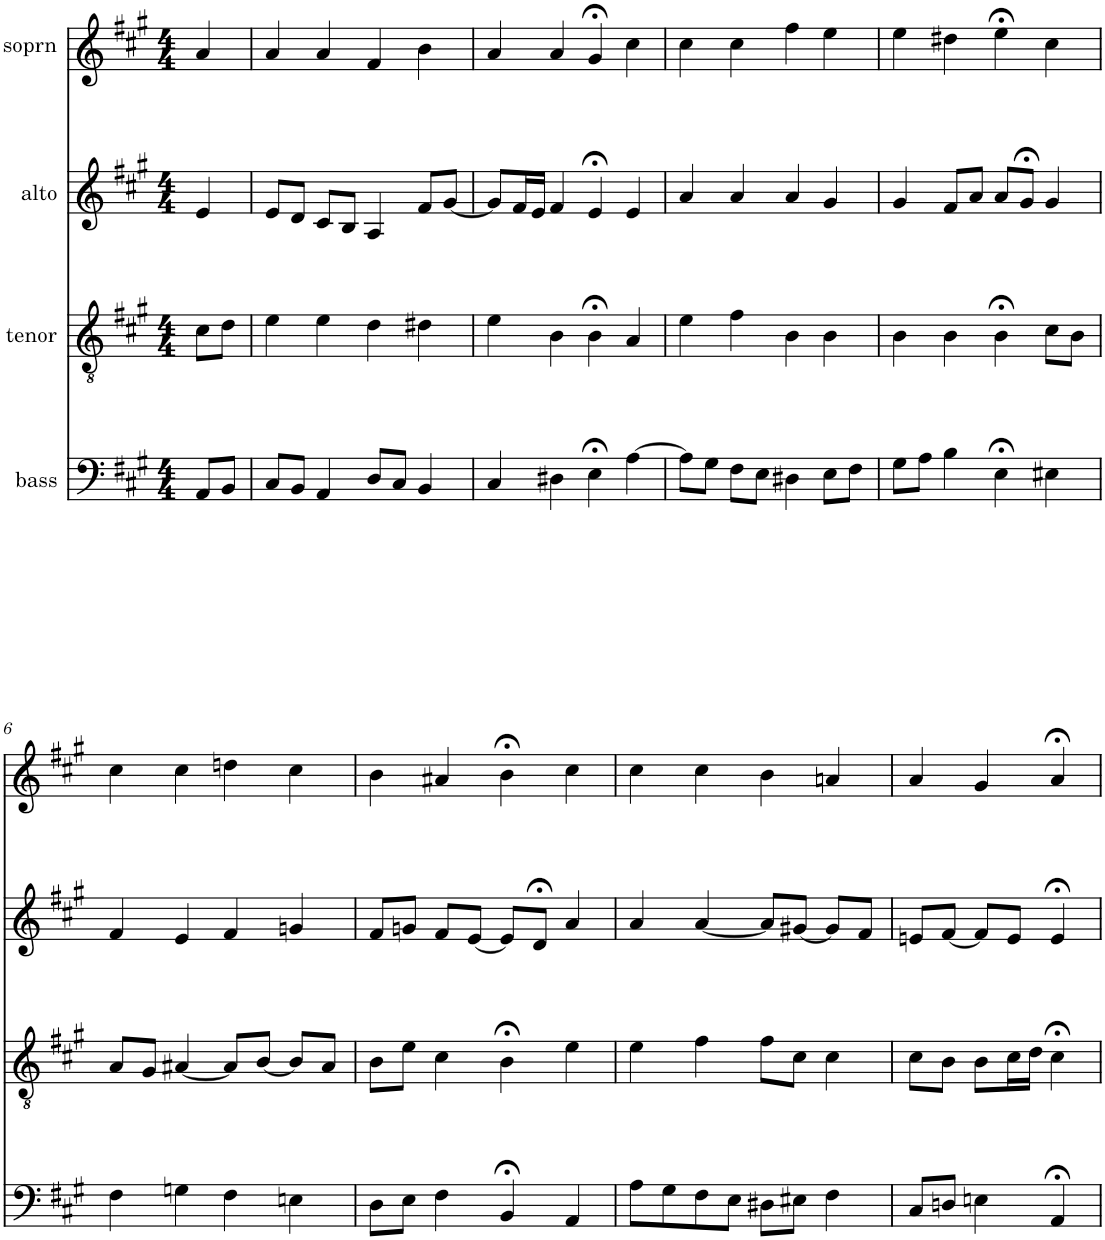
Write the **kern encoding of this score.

**kern	**kern	**kern	**kern
*part4	*part3	*part2	*part1
*staff4	*staff3	*staff2	*staff1
*I"bass	*I"tenor	*I"alto	*I"soprn
*clefF4	*clefGv2	*clefG2	*clefG2
*k[f#c#g#]	*k[f#c#g#]	*k[f#c#g#]	*k[f#c#g#]
*A:	*A:	*A:	*A:
*M4/4	*M4/4	*M4/4	*M4/4
=1	=1	=1	=1
8AA/L	8c#\L	4e/	4a/
8BB/J	8d\J	.	.
=2	=2	=2	=2
8C#/L	4e\	8e/L	4a/
8BB/J	.	8d/J	.
4AA/	4e\	8c#/L	4a/
.	.	8B/J	.
8D/L	4d\	4A/	4f#/
8C#/J	.	.	.
4BB/	4d#X\	8f#/L	4b\
.	.	[8g#/J	.
=3	=3	=3	=3
4C#/	4e\	8g#/L]	4a/
.	.	16f#/L	.
.	.	16e/JJ	.
4D#X\	4B\	4f#/	4a/
4E;<\	4B;<\	4e;</	4g#;</
[4A\	4A/	4e/	4cc#\
=4	=4	=4	=4
8A\L]	4e\	4a/	4cc#\
8G#\J	.	.	.
8F#\L	4f#\	4a/	4cc#\
8E\J	.	.	.
4D#X\	4B\	4a/	4ff#\
8E\L	4B\	4g#/	4ee\
8F#\J	.	.	.
=5	=5	=5	=5
8G#\L	4B\	4g#/	4ee\
8A\J	.	.	.
4B\	4B\	8f#/L	4dd#X\
.	.	8a/J	.
4E;<\	4B;<\	8a/L	4ee;<\
.	.	8g#;</J	.
4E#X\	8c#\L	4g#/	4cc#\
.	8B\J	.	.
!!LO:LB:g=z
=6	=6	=6	=6
4F#\	8A/L	4f#/	4cc#\
.	8G#/J	.	.
4Gn\	[4A#X/	4e/	4cc#\
4F#\	8A#/L]	4f#/	4ddn\
.	[8B/J	.	.
4En\	8B/L]	4gn/	4cc#\
.	8A#/J	.	.
=7	=7	=7	=7
8D\L	8B\L	8f#/L	4b\
8E\J	8e\J	8gn/J	.
4F#\	4c#\	8f#/L	4a#X/
.	.	[8e/J	.
4BB;</	4B;<\	8e/L]	4b;<\
.	.	8d;</J	.
4AA/	4e\	4a/	4cc#\
=8	=8	=8	=8
8A\L	4e\	4a/	4cc#\
8G#\	.	.	.
8F#\	4f#\	[4a/	4cc#\
8E\J	.	.	.
8D#X\L	8f#\L	8a/L]	4b\
8E#X\J	8c#\J	[8g#X/J	.
4F#\	4c#\	8g#/L]	4an/
.	.	8f#/J	.
=9	=9	=9	=9
8C#/L	8c#\L	8en/L	4a/
8Dn/J	8B\J	[8f#/J	.
4En\	8B\L	8f#/L]	4g#/
.	16c#\L	8e/J	.
.	16d\JJ	.	.
4AA;</	4c#;<\	4e;</	4a;</
=	=	=	=
*-	*-	*-	*-
